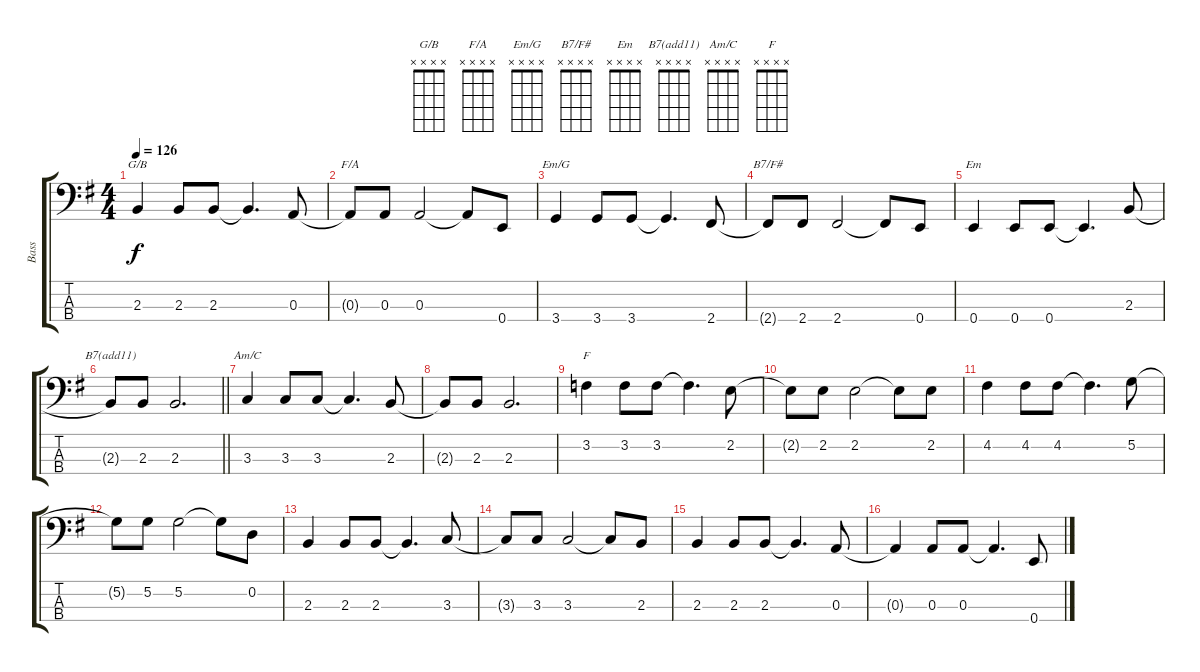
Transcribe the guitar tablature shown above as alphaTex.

\track ("Bass" "Bass") {instrument electricbassfinger}
\staff {score tabs}
\tuning (G2 D2 A1 E1) {hide}
\chord ("G/B" x x x x)
\chord ("F/A" x x x x)
\chord ("Em/G" x x x x)
\chord ("B7/F#" x x x x)
\chord ("Em" x x x x)
\chord ("B7(add11)" x x x x)
\chord ("Am/C" x x x x)
\chord ("F" x x x x)
\ts (4 4)
\tempo 126
\clef f4
\ks eminor
2.3.4{ch "G/B" dy f} 2.3.8 2.3.8 2.3{t}.4{d} 0.3.8 |
0.3{t}.8{ch "F/A"} 0.3.8 0.3.2 0.3{t}.8 0.4.8 |
3.4.4{ch "Em/G"} 3.4.8 3.4.8 3.4{t}.4{d} 2.4.8 |
2.4{t}.8{ch "B7/F#"} 2.4.8 2.4.2 2.4{t}.8 0.4.8 |
0.4.4{ch "Em"} 0.4.8 0.4.8 0.4{t}.4{d} 2.3.8 |
\barLineRight lightlight
2.3{t}.8{ch "B7(add11)"} 2.3.8 2.3.2{d} |
3.3.4{ch "Am/C"} 3.3.8 3.3.8 3.3{t}.4{d} 2.3.8 |
2.3{t}.8 2.3.8 2.3.2{d} |
3.2.4{ch "F"} 3.2.8 3.2.8 3.2{t}.4{d} 2.2.8 |
2.2{t}.8 2.2.8 2.2.2 2.2{t}.8 2.2.8 |
4.2.4 4.2.8 4.2.8 4.2{t}.4{d} 5.2.8 |
5.2{t}.8 5.2.8 5.2.2 5.2{t}.8 0.2.8 |
2.3.4 2.3.8 2.3.8 2.3{t}.4{d} 3.3.8 |
3.3{t}.8 3.3.8 3.3.2 3.3{t}.8 2.3.8 |
2.3.4 2.3.8 2.3.8 2.3{t}.4{d} 0.3.8 |
0.3{t}.4 0.3.8 0.3.8 0.3{t}.4{d} 0.4.8
